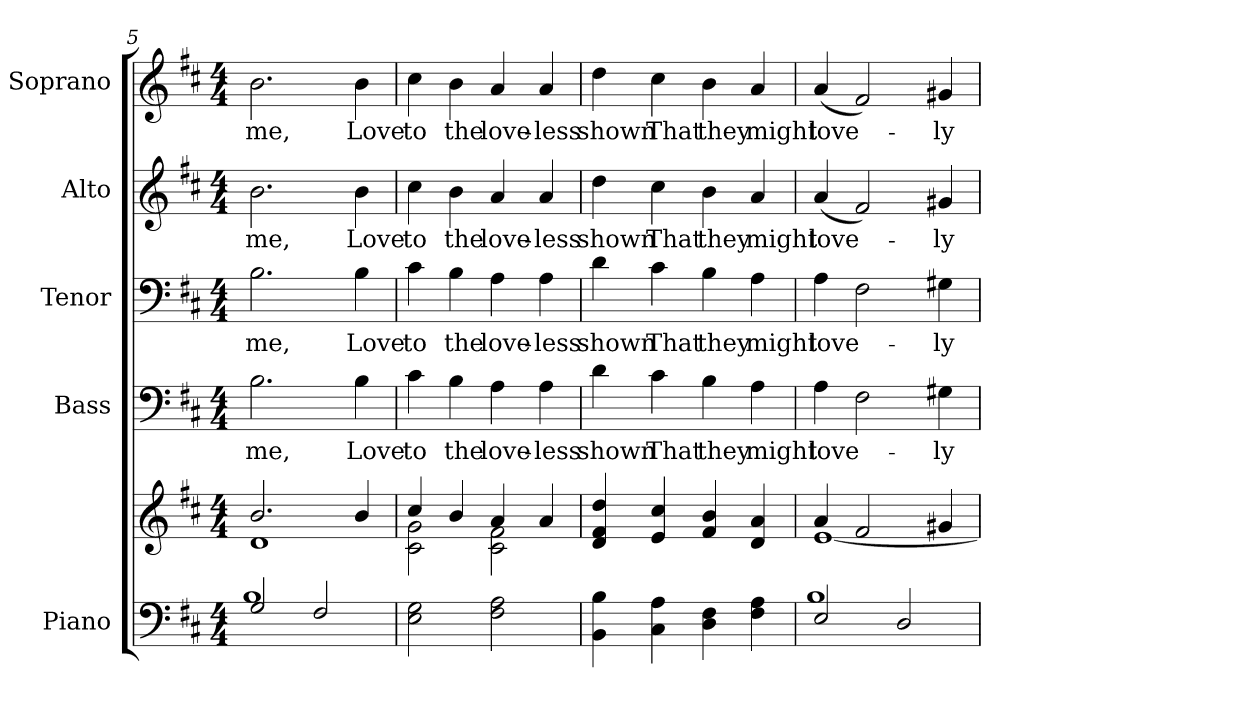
**kern	**kern	**kern	**text	**kern	**text	**kern	**text	**kern	**text
*part5	*part5	*part4	*part4	*part3	*part3	*part2	*part2	*part1	*part1
*staff6	*staff5	*staff4	*staff4	*staff3	*staff3	*staff2	*staff2	*staff1	*staff1
*I"Piano	*	*I"Bass	*	*I"Tenor	*	*I"Alto	*	*I"Soprano	*
*I'Pno.	*	*I'B.	*	*I'T.	*	*I'A.	*	*I'S.	*
*clefF4	*clefG2	*clefF4	*	*clefF4	*	*clefG2	*	*clefG2	*
*k[f#c#]	*k[f#c#]	*k[f#c#]	*	*k[f#c#]	*	*k[f#c#]	*	*k[f#c#]	*
*D:	*D:	*D:	*	*D:	*	*D:	*	*D:	*
*M4/4	*M4/4	*M4/4	*	*M4/4	*	*M4/4	*	*M4/4	*
=5	=5	=5	=5	=5	=5	=5	=5	=5	=5
*^	*^	*	*	*	*	*	*	*	*
!	!	!	!	!	!LO:LY:b:color=#000000	!	!	!	!	!	!
!	!	!	!	!	!	!	!LO:LY:b:color=#000000	!	!	!	!
!	!	!	!	!	!	!	!	!	!LO:LY:b:color=#000000	!	!
!	!	!	!	!	!	!	!	!	!	!	!LO:LY:b:color=#000000
2Gi/	1Bi	2.bi/	1di	2.Bi\	me,	2.Bi\	me,	2.bi\	me,	2.bi\	me,
2F#i/	.	.	.	.	.	.	.	.	.	.	.
!	!	!	!	!	!LO:LY:b:color=#000000	!	!	!	!	!	!
!	!	!	!	!	!	!	!LO:LY:b:color=#000000	!	!	!	!
!	!	!	!	!	!	!	!	!	!LO:LY:b:color=#000000	!	!
!	!	!	!	!	!	!	!	!	!	!	!LO:LY:b:color=#000000
.	.	4bi/	.	4Bi\	Love	4Bi\	Love	4bi\	Love	4bi\	Love
*v	*v	*	*	*	*	*	*	*	*	*	*
=6	=6	=6	=6	=6	=6	=6	=6	=6	=6	=6
!	!	!	!	!LO:LY:b:color=#000000	!	!	!	!	!	!
!	!	!	!	!	!	!LO:LY:b:color=#000000	!	!	!	!
!	!	!	!	!	!	!	!	!LO:LY:b:color=#000000	!	!
!	!	!	!	!	!	!	!	!	!	!LO:LY:b:color=#000000
2Ei\ 2Gi	4cc#i/	2c#i\ 2gi	4c#i\	to	4c#i\	to	4cc#i\	to	4cc#i\	to
!	!	!	!	!LO:LY:b:color=#000000	!	!	!	!	!	!
!	!	!	!	!	!	!LO:LY:b:color=#000000	!	!	!	!
!	!	!	!	!	!	!	!	!LO:LY:b:color=#000000	!	!
!	!	!	!	!	!	!	!	!	!	!LO:LY:b:color=#000000
.	4bi/	.	4Bi\	the	4Bi\	the	4bi\	the	4bi\	the
!	!	!	!	!LO:LY:b:color=#000000	!	!	!	!	!	!
!	!	!	!	!	!	!LO:LY:b:color=#000000	!	!	!	!
!	!	!	!	!	!	!	!	!LO:LY:b:color=#000000	!	!
!	!	!	!	!	!	!	!	!	!	!LO:LY:b:color=#000000
2F#i\ 2Ai	4ai/	2c#i\ 2f#i	4Ai\	love-	4Ai\	love-	4ai/	love-	4ai/	love-
!	!	!	!	!LO:LY:b:color=#000000	!	!	!	!	!	!
!	!	!	!	!	!	!LO:LY:b:color=#000000	!	!	!	!
!	!	!	!	!	!	!	!	!LO:LY:b:color=#000000	!	!
!	!	!	!	!	!	!	!	!	!	!LO:LY:b:color=#000000
.	4ai/	.	4Ai\	-less	4Ai\	-less	4ai/	-less	4ai/	-less
*	*v	*v	*	*	*	*	*	*	*	*
!!LO:PB:g=z
=7	=7	=7	=7	=7	=7	=7	=7	=7	=7
!	!	!	!LO:LY:b:color=#000000	!	!	!	!	!	!
!	!	!	!	!	!LO:LY:b:color=#000000	!	!	!	!
!	!	!	!	!	!	!	!LO:LY:b:color=#000000	!	!
!	!	!	!	!	!	!	!	!	!LO:LY:b:color=#000000
4BBi\ 4Bi	4di/ 4f#i 4ddi	4di\	shown	4di\	shown	4ddi\	shown	4ddi\	shown
!	!	!	!LO:LY:b:color=#000000	!	!	!	!	!	!
!	!	!	!	!	!LO:LY:b:color=#000000	!	!	!	!
!	!	!	!	!	!	!	!LO:LY:b:color=#000000	!	!
!	!	!	!	!	!	!	!	!	!LO:LY:b:color=#000000
4C#i\ 4Ai	4ei/ 4cc#i	4c#i\	That	4c#i\	That	4cc#i\	That	4cc#i\	That
!	!	!	!LO:LY:b:color=#000000	!	!	!	!	!	!
!	!	!	!	!	!LO:LY:b:color=#000000	!	!	!	!
!	!	!	!	!	!	!	!LO:LY:b:color=#000000	!	!
!	!	!	!	!	!	!	!	!	!LO:LY:b:color=#000000
4Di\ 4F#i	4f#i/ 4bi	4Bi\	they	4Bi\	they	4bi\	they	4bi\	they
!	!	!	!LO:LY:b:color=#000000	!	!	!	!	!	!
!	!	!	!	!	!LO:LY:b:color=#000000	!	!	!	!
!	!	!	!	!	!	!	!LO:LY:b:color=#000000	!	!
!	!	!	!	!	!	!	!	!	!LO:LY:b:color=#000000
4F#i\ 4Ai	4di/ 4ai	4Ai\	might	4Ai\	might	4ai/	might	4ai/	might
=8	=8	=8	=8	=8	=8	=8	=8	=8	=8
*^	*^	*	*	*	*	*	*	*	*
!	!	!	!	!	!LO:LY:b:color=#000000	!	!	!	!	!	!
!	!	!	!	!	!	!	!LO:LY:b:color=#000000	!	!	!	!
!	!	!	!	!	!	!	!	!	!LO:LY:b:color=#000000	!	!
!	!	!	!	!	!	!	!	!	!	!	!LO:LY:b:color=#000000
2Ei/	1Bi	4ai/	[<1ei	4Ai\	love-	4Ai\	love-	(4ai/	love-	(4ai/	love-
.	.	2f#i/	.	(2F#i\	.	(2F#i\	.	2f#i/)	.	2f#i/)	.
2Di/	.	.	.	.	.	.	.	.	.	.	.
!	!	!	!	!	!LO:LY:b:color=#000000	!	!	!	!	!	!
!	!	!	!	!	!	!	!LO:LY:b:color=#000000	!	!	!	!
!	!	!	!	!	!	!	!	!	!LO:LY:b:color=#000000	!	!
!	!	!	!	!	!	!	!	!	!	!	!LO:LY:b:color=#000000
.	.	4g#Xi/	.	4G#Xi\	-ly	4G#Xi\	-ly	4g#Xi/	-ly	4g#Xi/	-ly
*v	*v	*	*	*	*	*	*	*	*	*	*
*	*v	*v	*	*	*	*	*	*	*	*
=	=	=	=	=	=	=	=	=	=
*-	*-	*-	*-	*-	*-	*-	*-	*-	*-
